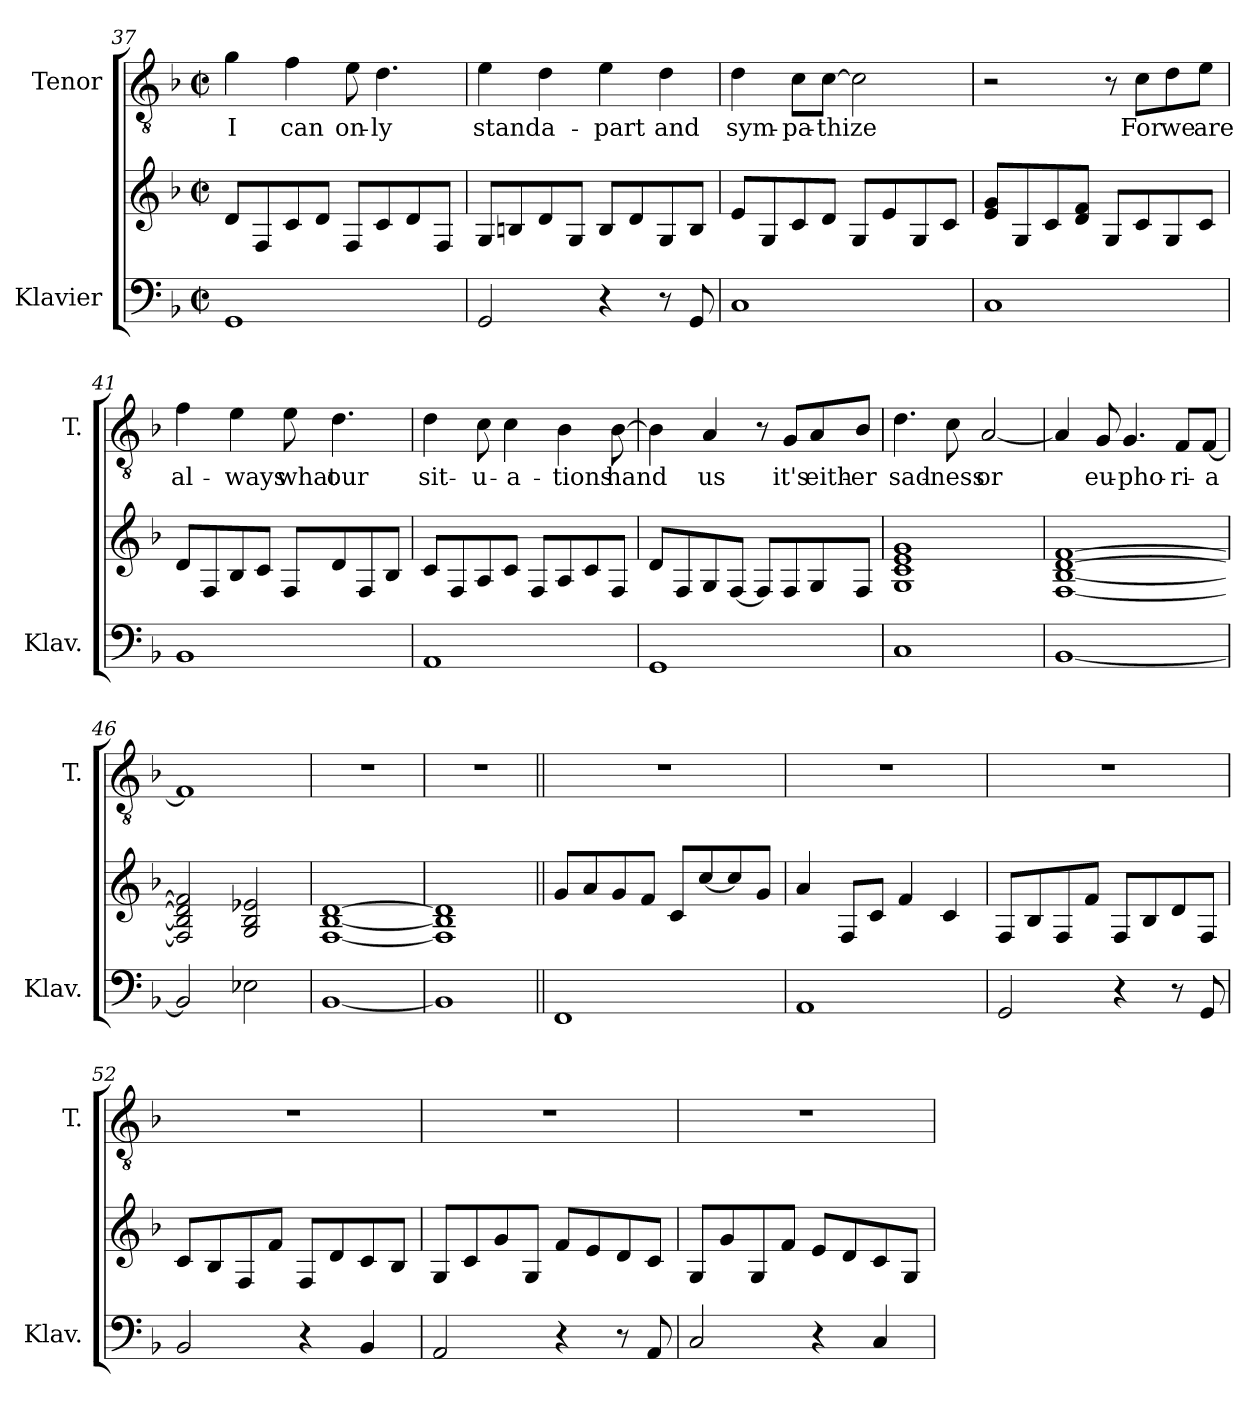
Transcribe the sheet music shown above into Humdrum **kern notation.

**kern	**kern	**kern	**text
*part2	*part2	*part1	*part1
*staff3	*staff2	*staff1	*staff1
*I"Klavier	*	*I"Tenor	*
*I'Klav.	*	*I'T.	*
!!LO:LB:g=z
*clefF4	*clefG2	*clefGv2	*
*k[b-]	*k[b-]	*k[b-]	*
*M2/2	*M2/2	*M2/2	*
*met(c|)	*met(c|)	*met(c|)	*
=37	=37	=37	=37
1GG	8d/L	4g\	I
.	8F/	.	.
.	8c/	4f\	can
.	8d/J	.	.
.	8F/L	8e\	on-
.	8c/	4.d\	-ly
.	8d/	.	.
.	8F/J	.	.
=38	=38	=38	=38
2GG/	8G/L	4e\	stand
.	8Bn/	.	.
.	8d/	4d\	a-
.	8G/J	.	.
4r	8B/L	4e\	-part
.	8d/	.	.
8r	8G/	4d\	and
8GG/	8B/J	.	.
=39	=39	=39	=39
1C	8e/L	4d\	sym-
.	8G/	.	.
.	8c/	8c\L	-pa-
.	8d/J	[8c\J	-thize
.	8G/L	2c\]	.
.	8e/	.	.
.	8G/	.	.
.	8c/J	.	.
=40	=40	=40	=40
1C	8e/ 8g/L	2r	.
.	8G/	.	.
.	8c/	.	.
.	8d/ 8f/J	.	.
.	8G/L	8r	.
.	8c/	8c\L	For
.	8G/	8d\	we
.	8c/J	8e\J	are
!!LO:LB:g=z
=41	=41	=41	=41
1BB-	8d/L	4f\	al-
.	8F/	.	.
.	8B-/	4e\	-ways
.	8c/J	.	.
.	8F/L	8e\	what
.	8d/	4.d\	our
.	8F/	.	.
.	8B-/J	.	.
=42	=42	=42	=42
1AA	8c/L	4d\	sit-
.	8F/	.	.
.	8A/	8c\	-u-
.	8c/J	4c\	-a-
.	8F/L	.	.
.	8A/	4B-\	-tions
.	8c/	.	.
.	8F/J	[8B-\	hand
=43	=43	=43	=43
1GG	8d/L	4B-\]	.
.	8F/	.	.
.	8G/	4A/	us
.	[8F/J	.	.
.	8F/L]	8r	.
.	8F/	8G/L	it's
.	8G/	8A/	eith-
.	8F/J	8B-/J	-er
=44	=44	=44	=44
1C	1G 1c 1e 1g	4.d\	sad-
.	.	8c\	-ness
.	.	[2A/	or
!!LO:LB:g=z
=45	=45	=45	=45
[1BB-	[1F [1B- [1d [1f	4A/]	.
.	.	8G/	eu-
.	.	4.G/	-pho-
.	.	8F/L	-ri-
.	.	[8F/J	-a
=46	=46	=46	=46
2BB-/]	2F/] 2B-/] 2d/] 2f/]	1F]	.
2E-X\	2G/ 2B-/ 2e-X/	.	.
=47	=47	=47	=47
[1BB-	[1F [1B- [1d	1r	.
=48	=48	=48	=48
1BB-]	1F] 1B-] 1d]	1r	.
!!LO:PB:g=z
=49||	=49||	=49||	=49||
1FF	8g/L	1r	.
.	8a/	.	.
.	8g/	.	.
.	8f/J	.	.
.	8c/L	.	.
.	[8cc/	.	.
.	8cc/]	.	.
.	8g/J	.	.
=50	=50	=50	=50
1AA	4a/	1r	.
.	8F/L	.	.
.	8c/J	.	.
.	4f/	.	.
.	4c/	.	.
=51	=51	=51	=51
2GG/	8F/L	1r	.
.	8B-/	.	.
.	8F/	.	.
.	8f/J	.	.
4r	8F/L	.	.
.	8B-/	.	.
8r	8d/	.	.
8GG/	8F/J	.	.
=52	=52	=52	=52
2BB-/	8c/L	1r	.
.	8B-/	.	.
.	8F/	.	.
.	8f/J	.	.
4r	8F/L	.	.
.	8d/	.	.
4BB-/	8c/	.	.
.	8B-/J	.	.
!!LO:LB:g=z
=53	=53	=53	=53
2AA/	8G/L	1r	.
.	8c/	.	.
.	8g/	.	.
.	8G/J	.	.
4r	8f/L	.	.
.	8e/	.	.
8r	8d/	.	.
8AA/	8c/J	.	.
=54	=54	=54	=54
2C/	8G/L	1r	.
.	8g/	.	.
.	8G/	.	.
.	8f/J	.	.
4r	8e/L	.	.
.	8d/	.	.
4C/	8c/	.	.
.	8G/J	.	.
=	=	=	=
*-	*-	*-	*-
